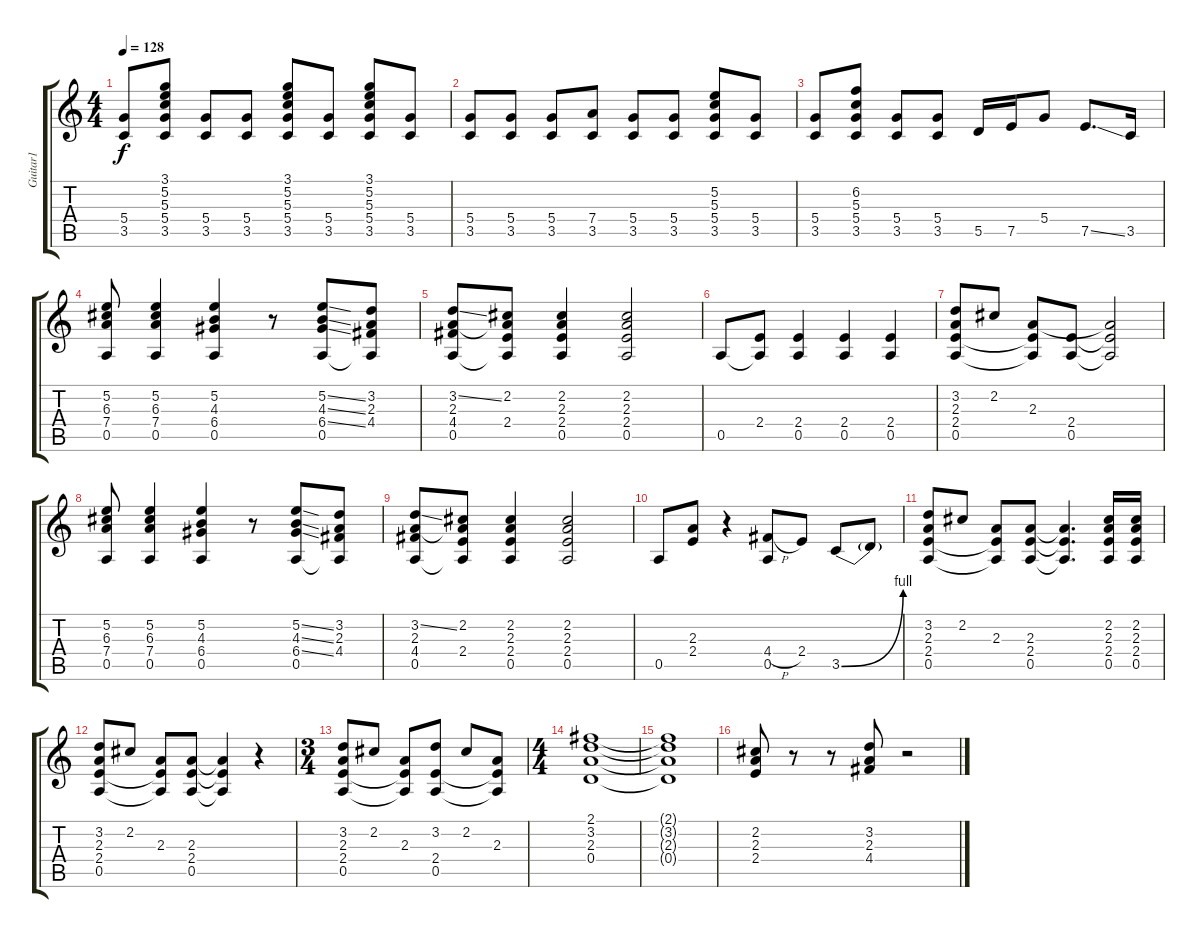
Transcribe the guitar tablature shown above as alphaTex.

\track ("Guitar1" "Guitar1") {instrument overdrivenguitar}
\staff {score tabs}
\tuning (E4 B3 G3 D3 A2 E2) {hide}
\ts (4 4)
\tempo 128
\clef g2
\ks c
(5.4 3.5).8{dy f} (3.1 5.2 5.3 5.4 3.5).8 (5.4 3.5).8 (5.4 3.5).8 (3.1 5.2 5.3 5.4 3.5).8 (5.4 3.5).8 (3.1 5.2 5.3 5.4 3.5).8 (5.4 3.5).8 |
(5.4 3.5).8 (5.4 3.5).8 (5.4 3.5).8 (7.4 3.5).8 (5.4 3.5).8 (5.4 3.5).8 (5.2 5.3 5.4 3.5).8 (5.4 3.5).8 |
(5.4 3.5).8 (6.2 5.3 5.4 3.5).8 (5.4 3.5).8 (5.4 3.5).8 5.5.16{volume 6 instrument overdrivenguitar} 7.5.16 5.4.8 7.5{ss}.8{d} 3.5.16 |
(5.2 6.3 7.4 0.5).8 (5.2 6.3 7.4 0.5).4 (5.2 4.3 6.4 0.5).4 r.8 (5.2{ss} 4.3{ss} 6.4{ss} 0.5).8 (3.2 2.3 4.4 0.5{t}).8 |
(3.2{ss} 2.3 4.4 0.5).8 (2.2 2.3{t} 2.4 0.5{t}).8 (2.2 2.3 2.4 0.5).4 (2.2 2.3 2.4 0.5).2 |
0.5.8 (2.4 0.5{t}).8 (2.4 0.5).4 (2.4 0.5).4 (2.4 0.5).4 |
(3.2 2.3 2.4 0.5).8 2.2.8 (2.3 2.4{t} 0.5{t}).8 (2.4 0.5).8 (2.3{t} 2.4{t} 0.5{t}).2 |
(5.2 6.3 7.4 0.5).8 (5.2 6.3 7.4 0.5).4 (5.2 4.3 6.4 0.5).4 r.8 (5.2{ss} 4.3{ss} 6.4{ss} 0.5).8 (3.2 2.3 4.4 0.5{t}).8 |
(3.2{ss} 2.3 4.4 0.5).8 (2.2 2.3{t} 2.4 0.5{t}).8 (2.2 2.3 2.4 0.5).4 (2.2 2.3 2.4 0.5).2 |
0.5.8 (2.3 2.4).8 r.4 (4.4{h} 0.5).8 2.4.8 3.5{be (bend 0 0 60 4)}.8 3.5{t}.8 |
(3.2 2.3 2.4 0.5).8 2.2.8 (2.3 2.4{t} 0.5{t}).8 (2.3 2.4 0.5).8 (2.3{t} 2.4{t} 0.5{t}).4{d} (2.2 2.3 2.4 0.5).16{volume 10} (2.2 2.3 2.4 0.5).16 |
(3.2 2.3 2.4 0.5).8 2.2.8 (2.3 2.4{t} 0.5{t}).8 (2.3 2.4 0.5).8 (2.3{t} 2.4{t} 0.5{t}).4 r.4 |
\ts (3 4)
(3.2 2.3 2.4 0.5).8 2.2.8 (2.3 2.4{t} 0.5{t}).8 (3.2 2.4 0.5).8 2.2.8 (2.3 2.4{t} 0.5{t}).8 |
\ts (4 4)
(2.1 3.2 2.3 0.4).1 |
(2.1{t} 3.2{t} 2.3{t} 0.4{t}).1 |
(2.2 2.3 2.4).8{volume 5} r.8 r.8 (3.2 2.3 4.4).8 r.2
